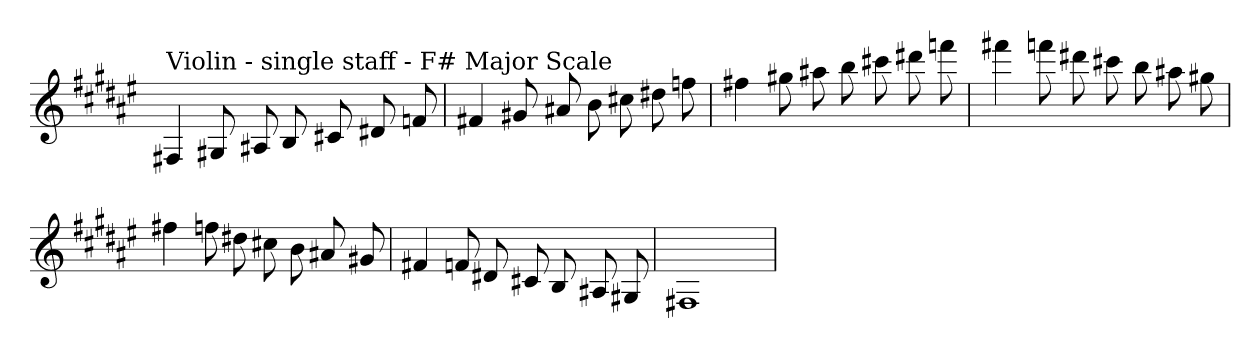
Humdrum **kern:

**kern
*part1
*staff1
*clefG2
*k[f#c#g#d#a#e#]
*F#:
=
!LO:TX:a:t=Violin - single staff - F# Major Scale
4F#X
8G#X
8A#X
8B
8c#X
8d#X
8f
=
4f#X
8g#X
8a#X
8b
8cc#X
8dd#X
8ff
=
4ff#X
8gg#X
8aa#X
8bb
8ccc#X
8ddd#X
8fff
=
4fff#X
8fff
8ddd#X
8ccc#X
8bb
8aa#X
8gg#X
=
4ff#X
8ff
8dd#X
8cc#X
8b
8a#X
8g#X
=
4f#X
8f
8d#X
8c#X
8B
8A#X
8G#X
=
1F#X
=
*-
